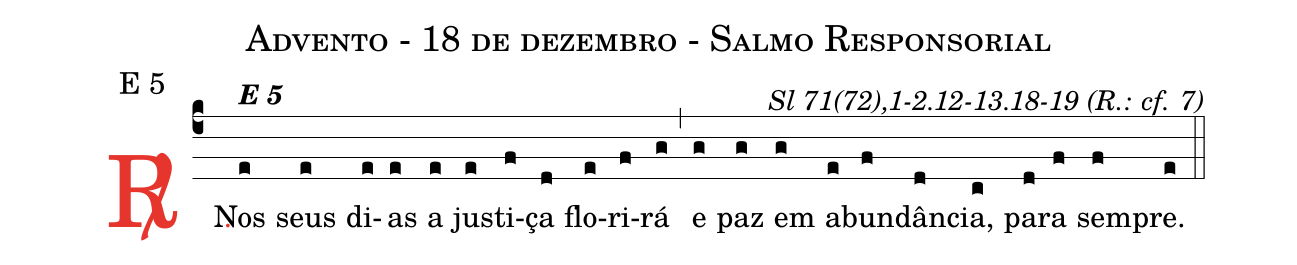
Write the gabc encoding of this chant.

name: Advento - 18 de dezembro - Salmo Responsorial;
mode: E 5;
commentary: Sl 71(72),1-2.12-13.18-19 (R.: cf. 7);
%%
(c4)

<c><sp>R/</sp>.</c>() Nos<alt>\textbf{E 5}</alt>(e) seus(e) di(e)as(e) a(e) jus(e)ti(f)ça(d) flo(e)ri(f)rá(g) (,) e(g) paz(g) em(g) a(e)bun(f)dân(d)cia,(c) pa(d)ra(f) sem(f)pre.(e)

(::)
